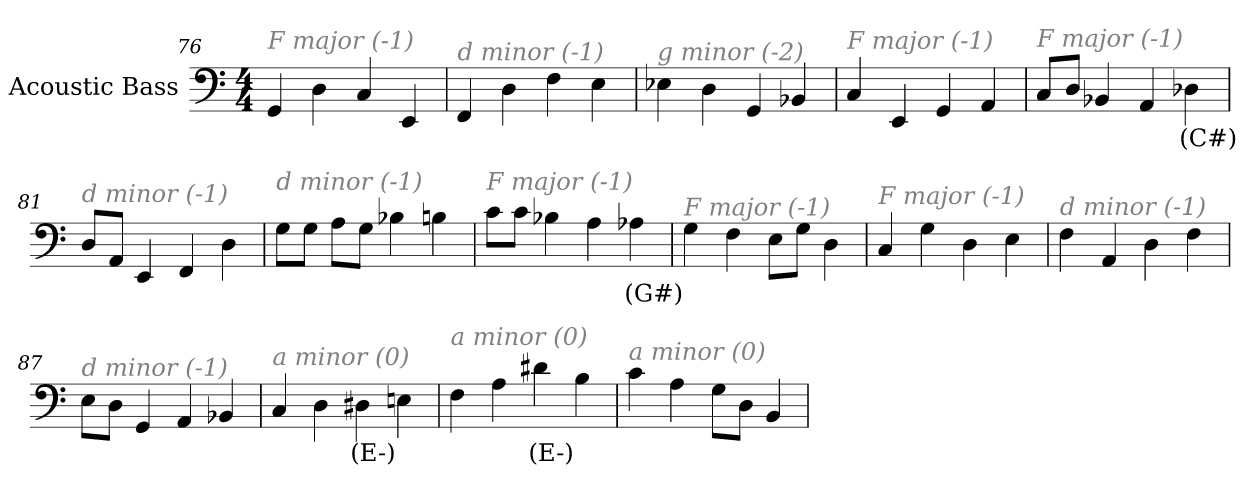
**kern	**text
*part1	*part1
*staff1	*staff1
*I"Acoustic Bass	*
*clefF4	*
*ITrd7c12	*
*k[]	*
*C:	*
*M4/4	*
=76	=76
!LO:TX:i:color=#808080:t=F major (-1)	!
4GGG	.
4DD	.
4CC	.
4EEE	.
=77	=77
!LO:TX:i:color=#808080:t=d minor (-1)	!
4FFF	.
4DD	.
4FF	.
4EE	.
=78	=78
!LO:TX:i:color=#808080:t=g minor (-2)	!
4EE-X	.
4DD	.
4GGG	.
4BBB-X	.
=79	=79
!LO:TX:i:color=#808080:t=F major (-1)	!
4CC	.
4EEE	.
4GGG	.
4AAA	.
=80	=80
!LO:TX:i:color=#808080:t=F major (-1)	!
8CCL	.
8DDJ	.
4BBB-X	.
4AAA	.
4DD-Xi	(C#)
=81	=81
!LO:TX:i:color=#808080:t=d minor (-1)	!
8DDL	.
8AAAJ	.
4EEE	.
4FFF	.
4DD	.
=82	=82
!LO:TX:i:color=#808080:t=d minor (-1)	!
8GGL	.
8GGJ	.
8AAL	.
8GGJ	.
4BB-X	.
4BBn	.
=83	=83
!LO:TX:i:color=#808080:t=F major (-1)	!
8CL	.
8CJ	.
4BB-X	.
4AA	.
4AA-Xi	(G#)
=84	=84
!LO:TX:i:color=#808080:t=F major (-1)	!
4GG	.
4FF	.
8EEL	.
8GGJ	.
4DD	.
=85	=85
!LO:TX:i:color=#808080:t=F major (-1)	!
4CC	.
4GG	.
4DD	.
4EE	.
=86	=86
!LO:TX:i:color=#808080:t=d minor (-1)	!
4FF	.
4AAA	.
4DD	.
4FF	.
=87	=87
!LO:TX:i:color=#808080:t=d minor (-1)	!
8EEL	.
8DDJ	.
4GGG	.
4AAA	.
4BBB-X	.
=88	=88
!LO:TX:i:color=#808080:t=a minor (0)	!
4CC	.
4DD	.
4DD#Xi	(E-)
4EEn	.
=89	=89
!LO:TX:i:color=#808080:t=a minor (0)	!
4FF	.
4AA	.
4D#Xi	(E-)
4BB	.
=90	=90
!LO:TX:i:color=#808080:t=a minor (0)	!
4C	.
4AA	.
8GGL	.
8DDJ	.
4BBB	.
=	=
*-	*-
